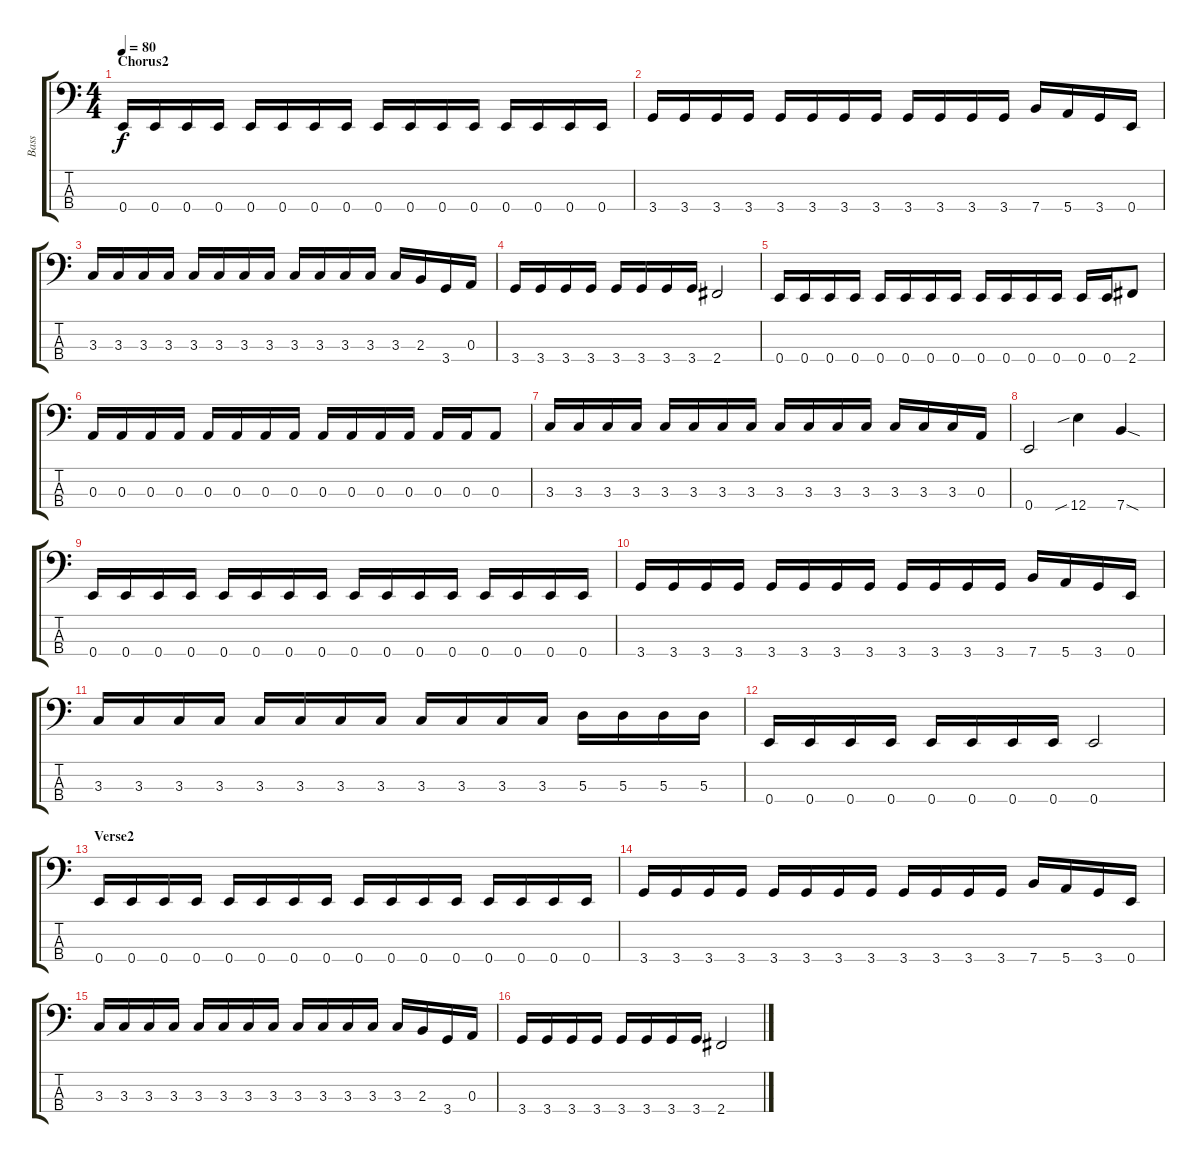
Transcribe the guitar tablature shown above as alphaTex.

\track ("Bass" "Bass") {instrument electricbassfinger}
\staff {score tabs}
\tuning (G2 D2 A1 E1) {hide}
\ts (4 4)
\section ("" "Chorus2")
\tempo 80
\clef f4
\ks c
0.4.16{dy f} 0.4.16 0.4.16 0.4.16 0.4.16 0.4.16 0.4.16 0.4.16 0.4.16 0.4.16 0.4.16 0.4.16 0.4.16 0.4.16 0.4.16 0.4.16 |
3.4.16 3.4.16 3.4.16 3.4.16 3.4.16 3.4.16 3.4.16 3.4.16 3.4.16 3.4.16 3.4.16 3.4.16 7.4.16 5.4.16 3.4.16 0.4.16 |
3.3.16 3.3.16 3.3.16 3.3.16 3.3.16 3.3.16 3.3.16 3.3.16 3.3.16 3.3.16 3.3.16 3.3.16 3.3.16 2.3.16 3.4.16 0.3.16 |
3.4.16 3.4.16 3.4.16 3.4.16 3.4.16 3.4.16 3.4.16 3.4.16 2.4.2 |
0.4.16 0.4.16 0.4.16 0.4.16 0.4.16 0.4.16 0.4.16 0.4.16 0.4.16 0.4.16 0.4.16 0.4.16 0.4.16 0.4.16 2.4.8 |
0.3.16 0.3.16 0.3.16 0.3.16 0.3.16 0.3.16 0.3.16 0.3.16 0.3.16 0.3.16 0.3.16 0.3.16 0.3.16 0.3.16 0.3.8 |
3.3.16 3.3.16 3.3.16 3.3.16 3.3.16 3.3.16 3.3.16 3.3.16 3.3.16 3.3.16 3.3.16 3.3.16 3.3.16 3.3.16 3.3.16 0.3.16 |
0.4.2 12.4{sib}.4 7.4{sod}.4 |
0.4.16 0.4.16 0.4.16 0.4.16 0.4.16 0.4.16 0.4.16 0.4.16 0.4.16 0.4.16 0.4.16 0.4.16 0.4.16 0.4.16 0.4.16 0.4.16 |
3.4.16 3.4.16 3.4.16 3.4.16 3.4.16 3.4.16 3.4.16 3.4.16 3.4.16 3.4.16 3.4.16 3.4.16 7.4.16 5.4.16 3.4.16 0.4.16 |
3.3.16 3.3.16 3.3.16 3.3.16 3.3.16 3.3.16 3.3.16 3.3.16 3.3.16 3.3.16 3.3.16 3.3.16 5.3.16 5.3.16 5.3.16 5.3.16 |
0.4.16 0.4.16 0.4.16 0.4.16 0.4.16 0.4.16 0.4.16 0.4.16 0.4.2 |
\section ("" "Verse2")
0.4.16 0.4.16 0.4.16 0.4.16 0.4.16 0.4.16 0.4.16 0.4.16 0.4.16 0.4.16 0.4.16 0.4.16 0.4.16 0.4.16 0.4.16 0.4.16 |
3.4.16 3.4.16 3.4.16 3.4.16 3.4.16 3.4.16 3.4.16 3.4.16 3.4.16 3.4.16 3.4.16 3.4.16 7.4.16 5.4.16 3.4.16 0.4.16 |
3.3.16 3.3.16 3.3.16 3.3.16 3.3.16 3.3.16 3.3.16 3.3.16 3.3.16 3.3.16 3.3.16 3.3.16 3.3.16 2.3.16 3.4.16 0.3.16 |
3.4.16 3.4.16 3.4.16 3.4.16 3.4.16 3.4.16 3.4.16 3.4.16 2.4.2
